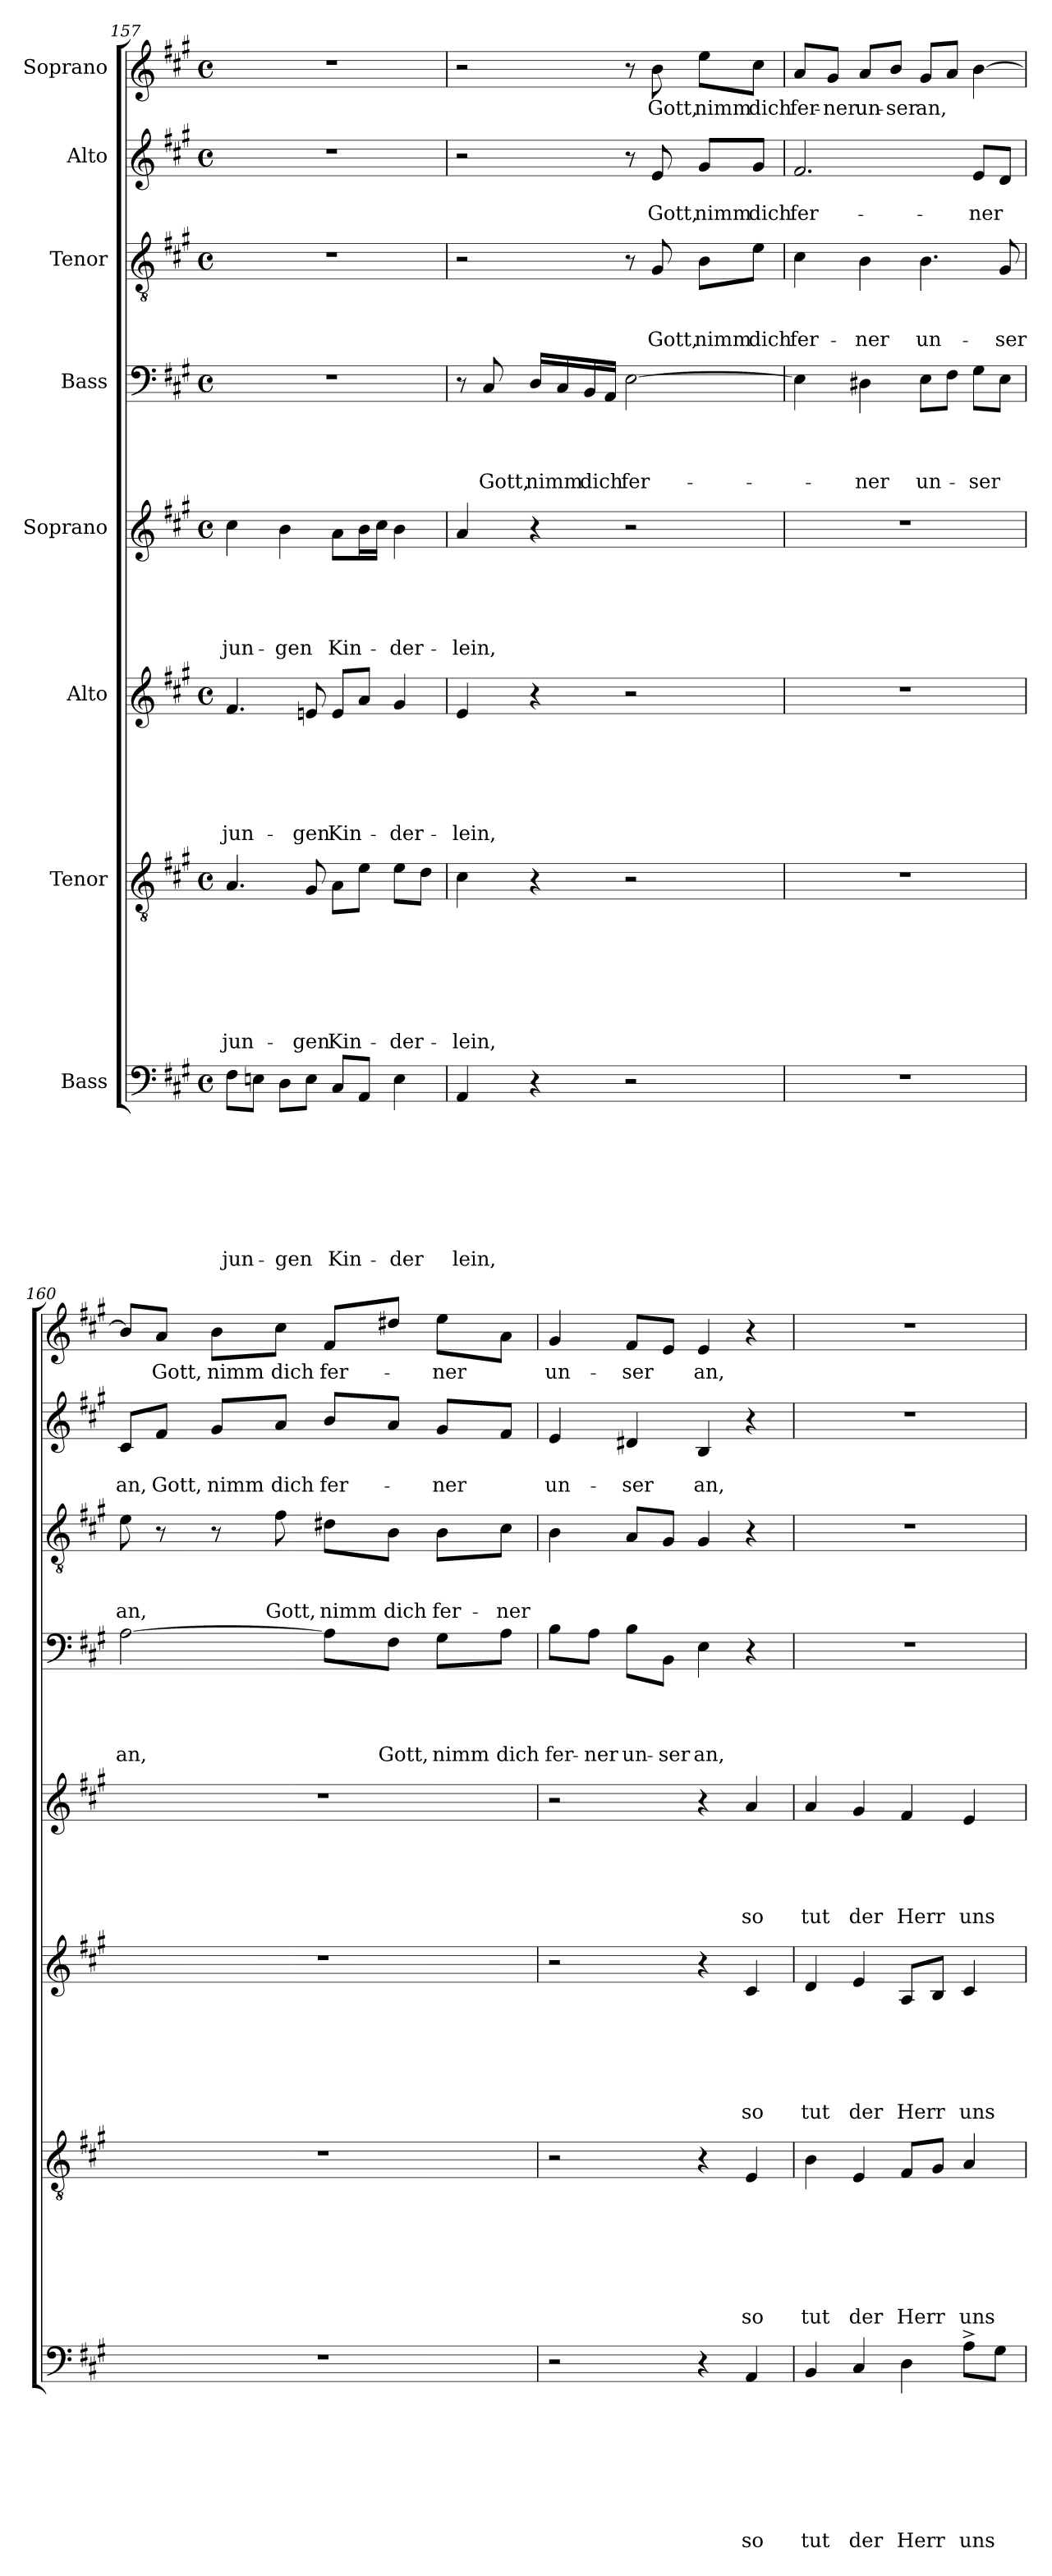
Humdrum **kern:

**kern	**text	**text	**text	**text	**text	**text	**text	**text	**kern	**text	**text	**text	**text	**text	**text	**text	**kern	**text	**text	**text	**text	**text	**text	**kern	**text	**text	**text	**text	**text	**kern	**text	**text	**text	**text	**kern	**text	**text	**text	**kern	**text	**text	**kern	**text
*part8	*part8	*part8	*part8	*part8	*part8	*part8	*part8	*part8	*part7	*part7	*part7	*part7	*part7	*part7	*part7	*part7	*part6	*part6	*part6	*part6	*part6	*part6	*part6	*part5	*part5	*part5	*part5	*part5	*part5	*part4	*part4	*part4	*part4	*part4	*part3	*part3	*part3	*part3	*part2	*part2	*part2	*part1	*part1
*staff8	*staff8	*staff8	*staff8	*staff8	*staff8	*staff8	*staff8	*staff8	*staff7	*staff7	*staff7	*staff7	*staff7	*staff7	*staff7	*staff7	*staff6	*staff6	*staff6	*staff6	*staff6	*staff6	*staff6	*staff5	*staff5	*staff5	*staff5	*staff5	*staff5	*staff4	*staff4	*staff4	*staff4	*staff4	*staff3	*staff3	*staff3	*staff3	*staff2	*staff2	*staff2	*staff1	*staff1
*I"Bass	*	*	*	*	*	*	*	*	*I"Tenor	*	*	*	*	*	*	*	*I"Alto	*	*	*	*	*	*	*I"Soprano	*	*	*	*	*	*I"Bass	*	*	*	*	*I"Tenor	*	*	*	*I"Alto	*	*	*I"Soprano	*
!!LO:PB:g=z
*clefF4	*	*	*	*	*	*	*	*	*clefGv2	*	*	*	*	*	*	*	*clefG2	*	*	*	*	*	*	*clefG2	*	*	*	*	*	*clefF4	*	*	*	*	*clefGv2	*	*	*	*clefG2	*	*	*clefG2	*
*k[f#c#g#]	*	*	*	*	*	*	*	*	*k[f#c#g#]	*	*	*	*	*	*	*	*k[f#c#g#]	*	*	*	*	*	*	*k[f#c#g#]	*	*	*	*	*	*k[f#c#g#]	*	*	*	*	*k[f#c#g#]	*	*	*	*k[f#c#g#]	*	*	*k[f#c#g#]	*
*A:	*	*	*	*	*	*	*	*	*A:	*	*	*	*	*	*	*	*A:	*	*	*	*	*	*	*A:	*	*	*	*	*	*A:	*	*	*	*	*A:	*	*	*	*A:	*	*	*A:	*
*M4/4	*	*	*	*	*	*	*	*	*M4/4	*	*	*	*	*	*	*	*M4/4	*	*	*	*	*	*	*M4/4	*	*	*	*	*	*M4/4	*	*	*	*	*M4/4	*	*	*	*M4/4	*	*	*M4/4	*
*met(c)	*	*	*	*	*	*	*	*	*met(c)	*	*	*	*	*	*	*	*met(c)	*	*	*	*	*	*	*met(c)	*	*	*	*	*	*met(c)	*	*	*	*	*met(c)	*	*	*	*met(c)	*	*	*met(c)	*
=157	=157	=157	=157	=157	=157	=157	=157	=157	=157	=157	=157	=157	=157	=157	=157	=157	=157	=157	=157	=157	=157	=157	=157	=157	=157	=157	=157	=157	=157	=157	=157	=157	=157	=157	=157	=157	=157	=157	=157	=157	=157	=157	=157
!	!	!	!	!	!	!	!	!LO:LY:b	!	!	!	!	!	!	!	!LO:LY:b	!	!	!	!	!	!	!LO:LY:b	!	!	!	!	!	!LO:LY:b	!	!	!	!	!	!	!	!	!	!	!	!	!	!
8F#\L	.	.	.	.	.	.	.	jun-	4.A/	.	.	.	.	.	.	jun-	4.f#/	.	.	.	.	.	jun-	4cc#\	.	.	.	.	jun-	1r	.	.	.	.	1r	.	.	.	1r	.	.	1r	.
8En\J	.	.	.	.	.	.	.	.	.	.	.	.	.	.	.	.	.	.	.	.	.	.	.	.	.	.	.	.	.	.	.	.	.	.	.	.	.	.	.	.	.	.	.
!	!	!	!	!	!	!	!	!LO:LY:b	!	!	!	!	!	!	!	!	!	!	!	!	!	!	!	!	!	!	!	!	!LO:LY:b	!	!	!	!	!	!	!	!	!	!	!	!	!	!
8D\L	.	.	.	.	.	.	.	-gen	.	.	.	.	.	.	.	.	.	.	.	.	.	.	.	4b\	.	.	.	.	-gen	.	.	.	.	.	.	.	.	.	.	.	.	.	.
!	!	!	!	!	!	!	!	!	!	!	!	!	!	!	!	!LO:LY:b	!	!	!	!	!	!	!LO:LY:b	!	!	!	!	!	!	!	!	!	!	!	!	!	!	!	!	!	!	!	!
8E\J	.	.	.	.	.	.	.	.	8G#/	.	.	.	.	.	.	-gen	8en/	.	.	.	.	.	-gen	.	.	.	.	.	.	.	.	.	.	.	.	.	.	.	.	.	.	.	.
!	!	!	!	!	!	!	!	!LO:LY:b	!	!	!	!	!	!	!	!LO:LY:b	!	!	!	!	!	!	!LO:LY:b	!	!	!	!	!	!LO:LY:b	!	!	!	!	!	!	!	!	!	!	!	!	!	!
8C#/L	.	.	.	.	.	.	.	Kin-	8A\L	.	.	.	.	.	.	Kin-	8e/L	.	.	.	.	.	Kin-	8a\L	.	.	.	.	Kin-	.	.	.	.	.	.	.	.	.	.	.	.	.	.
8AA/J	.	.	.	.	.	.	.	.	8e\J	.	.	.	.	.	.	.	8a/J	.	.	.	.	.	.	16b\L	.	.	.	.	.	.	.	.	.	.	.	.	.	.	.	.	.	.	.
.	.	.	.	.	.	.	.	.	.	.	.	.	.	.	.	.	.	.	.	.	.	.	.	16cc#\JJ	.	.	.	.	.	.	.	.	.	.	.	.	.	.	.	.	.	.	.
!	!	!	!	!	!	!	!	!LO:LY:b	!	!	!	!	!	!	!	!LO:LY:b	!	!	!	!	!	!	!LO:LY:b	!	!	!	!	!	!LO:LY:b	!	!	!	!	!	!	!	!	!	!	!	!	!	!
4E\	.	.	.	.	.	.	.	-der	8e\L	.	.	.	.	.	.	-der-	4g#/	.	.	.	.	.	-der-	4b\	.	.	.	.	-der-	.	.	.	.	.	.	.	.	.	.	.	.	.	.
.	.	.	.	.	.	.	.	.	8d\J	.	.	.	.	.	.	.	.	.	.	.	.	.	.	.	.	.	.	.	.	.	.	.	.	.	.	.	.	.	.	.	.	.	.
=158	=158	=158	=158	=158	=158	=158	=158	=158	=158	=158	=158	=158	=158	=158	=158	=158	=158	=158	=158	=158	=158	=158	=158	=158	=158	=158	=158	=158	=158	=158	=158	=158	=158	=158	=158	=158	=158	=158	=158	=158	=158	=158	=158
!	!	!	!	!	!	!	!	!LO:LY:b	!	!	!	!	!	!	!	!LO:LY:b	!	!	!	!	!	!	!LO:LY:b	!	!	!	!	!	!LO:LY:b	!	!	!	!	!	!	!	!	!	!	!	!	!	!
4AA/	.	.	.	.	.	.	.	lein,	4c#\	.	.	.	.	.	.	-lein,	4e/	.	.	.	.	.	-lein,	4a/	.	.	.	.	-lein,	8r	.	.	.	.	2r	.	.	.	2r	.	.	2r	.
!	!	!	!	!	!	!	!	!	!	!	!	!	!	!	!	!	!	!	!	!	!	!	!	!	!	!	!	!	!	!	!	!	!	!LO:LY:b	!	!	!	!	!	!	!	!	!
.	.	.	.	.	.	.	.	.	.	.	.	.	.	.	.	.	.	.	.	.	.	.	.	.	.	.	.	.	.	8C#/	.	.	.	Gott,	.	.	.	.	.	.	.	.	.
!	!	!	!	!	!	!	!	!	!	!	!	!	!	!	!	!	!	!	!	!	!	!	!	!	!	!	!	!	!	!	!	!	!	!LO:LY:b	!	!	!	!	!	!	!	!	!
4r	.	.	.	.	.	.	.	.	4r	.	.	.	.	.	.	.	4r	.	.	.	.	.	.	4r	.	.	.	.	.	16D/LL	.	.	.	nimm	.	.	.	.	.	.	.	.	.
.	.	.	.	.	.	.	.	.	.	.	.	.	.	.	.	.	.	.	.	.	.	.	.	.	.	.	.	.	.	16C#/	.	.	.	.	.	.	.	.	.	.	.	.	.
!	!	!	!	!	!	!	!	!	!	!	!	!	!	!	!	!	!	!	!	!	!	!	!	!	!	!	!	!	!	!	!	!	!	!LO:LY:b	!	!	!	!	!	!	!	!	!
.	.	.	.	.	.	.	.	.	.	.	.	.	.	.	.	.	.	.	.	.	.	.	.	.	.	.	.	.	.	16BB/	.	.	.	dich	.	.	.	.	.	.	.	.	.
.	.	.	.	.	.	.	.	.	.	.	.	.	.	.	.	.	.	.	.	.	.	.	.	.	.	.	.	.	.	16AA/JJ	.	.	.	.	.	.	.	.	.	.	.	.	.
!	!	!	!	!	!	!	!	!	!	!	!	!	!	!	!	!	!	!	!	!	!	!	!	!	!	!	!	!	!	!	!	!	!	!LO:LY:b	!	!	!	!	!	!	!	!	!
2r	.	.	.	.	.	.	.	.	2r	.	.	.	.	.	.	.	2r	.	.	.	.	.	.	2r	.	.	.	.	.	[>2E\	.	.	.	fer-	8r	.	.	.	8r	.	.	8r	.
!	!	!	!	!	!	!	!	!	!	!	!	!	!	!	!	!	!	!	!	!	!	!	!	!	!	!	!	!	!	!	!	!	!	!	!	!	!	!LO:LY:b	!	!	!LO:LY:b	!	!LO:LY:b
.	.	.	.	.	.	.	.	.	.	.	.	.	.	.	.	.	.	.	.	.	.	.	.	.	.	.	.	.	.	.	.	.	.	.	8G#/	.	.	Gott,	8e/	.	Gott,	8b\	Gott,
!	!	!	!	!	!	!	!	!	!	!	!	!	!	!	!	!	!	!	!	!	!	!	!	!	!	!	!	!	!	!	!	!	!	!	!	!	!	!LO:LY:b	!	!	!LO:LY:b	!	!LO:LY:b
.	.	.	.	.	.	.	.	.	.	.	.	.	.	.	.	.	.	.	.	.	.	.	.	.	.	.	.	.	.	.	.	.	.	.	8B\L	.	.	nimm	8g#/L	.	nimm	8ee\L	nimm
!	!	!	!	!	!	!	!	!	!	!	!	!	!	!	!	!	!	!	!	!	!	!	!	!	!	!	!	!	!	!	!	!	!	!	!	!	!	!LO:LY:b	!	!	!LO:LY:b	!	!LO:LY:b
.	.	.	.	.	.	.	.	.	.	.	.	.	.	.	.	.	.	.	.	.	.	.	.	.	.	.	.	.	.	.	.	.	.	.	8e\J	.	.	dich	8g#/J	.	dich	8cc#\J	dich
=159	=159	=159	=159	=159	=159	=159	=159	=159	=159	=159	=159	=159	=159	=159	=159	=159	=159	=159	=159	=159	=159	=159	=159	=159	=159	=159	=159	=159	=159	=159	=159	=159	=159	=159	=159	=159	=159	=159	=159	=159	=159	=159	=159
!	!	!	!	!	!	!	!	!	!	!	!	!	!	!	!	!	!	!	!	!	!	!	!	!	!	!	!	!	!	!	!	!	!	!	!	!	!	!LO:LY:b	!	!	!LO:LY:b	!	!LO:LY:b
1r	.	.	.	.	.	.	.	.	1r	.	.	.	.	.	.	.	1r	.	.	.	.	.	.	1r	.	.	.	.	.	4E\]	.	.	.	.	4c#\	.	.	fer-	2.f#/	.	fer-	8a/L	fer-
!	!	!	!	!	!	!	!	!	!	!	!	!	!	!	!	!	!	!	!	!	!	!	!	!	!	!	!	!	!	!	!	!	!	!	!	!	!	!	!	!	!	!	!LO:LY:b
.	.	.	.	.	.	.	.	.	.	.	.	.	.	.	.	.	.	.	.	.	.	.	.	.	.	.	.	.	.	.	.	.	.	.	.	.	.	.	.	.	.	8g#/J	-ner
!	!	!	!	!	!	!	!	!	!	!	!	!	!	!	!	!	!	!	!	!	!	!	!	!	!	!	!	!	!	!	!	!	!	!LO:LY:b	!	!	!	!LO:LY:b	!	!	!	!	!LO:LY:b
.	.	.	.	.	.	.	.	.	.	.	.	.	.	.	.	.	.	.	.	.	.	.	.	.	.	.	.	.	.	4D#X\	.	.	.	-ner	4B\	.	.	-ner	.	.	.	8a/L	un-
!	!	!	!	!	!	!	!	!	!	!	!	!	!	!	!	!	!	!	!	!	!	!	!	!	!	!	!	!	!	!	!	!	!	!	!	!	!	!	!	!	!	!	!LO:LY:b
.	.	.	.	.	.	.	.	.	.	.	.	.	.	.	.	.	.	.	.	.	.	.	.	.	.	.	.	.	.	.	.	.	.	.	.	.	.	.	.	.	.	8b/J	-ser
!	!	!	!	!	!	!	!	!	!	!	!	!	!	!	!	!	!	!	!	!	!	!	!	!	!	!	!	!	!	!	!	!	!	!LO:LY:b	!	!	!	!LO:LY:b	!	!	!	!	!LO:LY:b
.	.	.	.	.	.	.	.	.	.	.	.	.	.	.	.	.	.	.	.	.	.	.	.	.	.	.	.	.	.	8E\L	.	.	.	un-	4.B\	.	.	un-	.	.	.	8g#/L	an,
.	.	.	.	.	.	.	.	.	.	.	.	.	.	.	.	.	.	.	.	.	.	.	.	.	.	.	.	.	.	8F#\J	.	.	.	.	.	.	.	.	.	.	.	8a/J	.
!	!	!	!	!	!	!	!	!	!	!	!	!	!	!	!	!	!	!	!	!	!	!	!	!	!	!	!	!	!	!	!	!	!	!LO:LY:b	!	!	!	!	!	!	!LO:LY:b	!	!
.	.	.	.	.	.	.	.	.	.	.	.	.	.	.	.	.	.	.	.	.	.	.	.	.	.	.	.	.	.	8G#\L	.	.	.	-ser	.	.	.	.	8e/L	.	-ner	[>4b\	.
!	!	!	!	!	!	!	!	!	!	!	!	!	!	!	!	!	!	!	!	!	!	!	!	!	!	!	!	!	!	!	!	!	!	!	!	!	!	!LO:LY:b	!	!	!	!	!
.	.	.	.	.	.	.	.	.	.	.	.	.	.	.	.	.	.	.	.	.	.	.	.	.	.	.	.	.	.	8E\J	.	.	.	.	8G#/	.	.	-ser	8d/J	.	.	.	.
=160	=160	=160	=160	=160	=160	=160	=160	=160	=160	=160	=160	=160	=160	=160	=160	=160	=160	=160	=160	=160	=160	=160	=160	=160	=160	=160	=160	=160	=160	=160	=160	=160	=160	=160	=160	=160	=160	=160	=160	=160	=160	=160	=160
!	!	!	!	!	!	!	!	!	!	!	!	!	!	!	!	!	!	!	!	!	!	!	!	!	!	!	!	!	!	!	!	!	!	!LO:LY:b	!	!	!	!LO:LY:b	!	!	!LO:LY:b	!	!
1r	.	.	.	.	.	.	.	.	1r	.	.	.	.	.	.	.	1r	.	.	.	.	.	.	1r	.	.	.	.	.	[>2A\	.	.	.	an,	8e\	.	.	an,	8c#/L	.	an,	8b/L]	.
!	!	!	!	!	!	!	!	!	!	!	!	!	!	!	!	!	!	!	!	!	!	!	!	!	!	!	!	!	!	!	!	!	!	!	!	!	!	!	!	!	!LO:LY:b	!	!LO:LY:b
.	.	.	.	.	.	.	.	.	.	.	.	.	.	.	.	.	.	.	.	.	.	.	.	.	.	.	.	.	.	.	.	.	.	.	8r	.	.	.	8f#/J	.	Gott,	8a/J	Gott,
!	!	!	!	!	!	!	!	!	!	!	!	!	!	!	!	!	!	!	!	!	!	!	!	!	!	!	!	!	!	!	!	!	!	!	!	!	!	!	!	!	!LO:LY:b	!	!LO:LY:b
.	.	.	.	.	.	.	.	.	.	.	.	.	.	.	.	.	.	.	.	.	.	.	.	.	.	.	.	.	.	.	.	.	.	.	8r	.	.	.	8g#/L	.	nimm	8b\L	nimm
!	!	!	!	!	!	!	!	!	!	!	!	!	!	!	!	!	!	!	!	!	!	!	!	!	!	!	!	!	!	!	!	!	!	!	!	!	!	!LO:LY:b	!	!	!LO:LY:b	!	!LO:LY:b
.	.	.	.	.	.	.	.	.	.	.	.	.	.	.	.	.	.	.	.	.	.	.	.	.	.	.	.	.	.	.	.	.	.	.	8f#\	.	.	Gott,	8a/J	.	dich	8cc#\J	dich
!	!	!	!	!	!	!	!	!	!	!	!	!	!	!	!	!	!	!	!	!	!	!	!	!	!	!	!	!	!	!	!	!	!	!	!	!	!	!LO:LY:b	!	!	!LO:LY:b	!	!LO:LY:b
.	.	.	.	.	.	.	.	.	.	.	.	.	.	.	.	.	.	.	.	.	.	.	.	.	.	.	.	.	.	8A\L]	.	.	.	.	8d#X\L	.	.	nimm	8b/L	.	fer-	8f#/L	fer-
!	!	!	!	!	!	!	!	!	!	!	!	!	!	!	!	!	!	!	!	!	!	!	!	!	!	!	!	!	!	!	!	!	!	!LO:LY:b	!	!	!	!LO:LY:b	!	!	!	!	!
.	.	.	.	.	.	.	.	.	.	.	.	.	.	.	.	.	.	.	.	.	.	.	.	.	.	.	.	.	.	8F#\J	.	.	.	Gott,	8B\J	.	.	dich	8a/J	.	.	8dd#X/J	.
!	!	!	!	!	!	!	!	!	!	!	!	!	!	!	!	!	!	!	!	!	!	!	!	!	!	!	!	!	!	!	!	!	!	!LO:LY:b	!	!	!	!LO:LY:b	!	!	!LO:LY:b	!	!LO:LY:b
.	.	.	.	.	.	.	.	.	.	.	.	.	.	.	.	.	.	.	.	.	.	.	.	.	.	.	.	.	.	8G#\L	.	.	.	nimm	8B\L	.	.	fer-	8g#/L	.	-ner	8ee\L	-ner
!	!	!	!	!	!	!	!	!	!	!	!	!	!	!	!	!	!	!	!	!	!	!	!	!	!	!	!	!	!	!	!	!	!	!LO:LY:b	!	!	!	!LO:LY:b	!	!	!	!	!
.	.	.	.	.	.	.	.	.	.	.	.	.	.	.	.	.	.	.	.	.	.	.	.	.	.	.	.	.	.	8A\J	.	.	.	dich	8c#\J	.	.	-ner	8f#/J	.	.	8a\J	.
!!LO:PB:g=z
=161	=161	=161	=161	=161	=161	=161	=161	=161	=161	=161	=161	=161	=161	=161	=161	=161	=161	=161	=161	=161	=161	=161	=161	=161	=161	=161	=161	=161	=161	=161	=161	=161	=161	=161	=161	=161	=161	=161	=161	=161	=161	=161	=161
!	!	!	!	!	!	!	!	!	!	!	!	!	!	!	!	!	!	!	!	!	!	!	!	!	!	!	!	!	!	!	!	!	!	!LO:LY:b	!	!	!	!	!	!	!LO:LY:b	!	!LO:LY:b
2r	.	.	.	.	.	.	.	.	2r	.	.	.	.	.	.	.	2r	.	.	.	.	.	.	2r	.	.	.	.	.	8B\L	.	.	.	fer-	4B\	.	.	.	4e/	.	un-	4g#/	un-
!	!	!	!	!	!	!	!	!	!	!	!	!	!	!	!	!	!	!	!	!	!	!	!	!	!	!	!	!	!	!	!	!	!	!LO:LY:b:rj	!	!	!	!	!	!	!	!	!
.	.	.	.	.	.	.	.	.	.	.	.	.	.	.	.	.	.	.	.	.	.	.	.	.	.	.	.	.	.	8A\J	.	.	.	-ner	.	.	.	.	.	.	.	.	.
!	!	!	!	!	!	!	!	!	!	!	!	!	!	!	!	!	!	!	!	!	!	!	!	!	!	!	!	!	!	!	!	!	!	!LO:LY:b	!	!	!	!	!	!	!LO:LY:b	!	!LO:LY:b
.	.	.	.	.	.	.	.	.	.	.	.	.	.	.	.	.	.	.	.	.	.	.	.	.	.	.	.	.	.	8B\L	.	.	.	un-	8A/L	.	.	.	4d#X/	.	-ser	8f#/L	-ser
!	!	!	!	!	!	!	!	!	!	!	!	!	!	!	!	!	!	!	!	!	!	!	!	!	!	!	!	!	!	!	!	!	!	!LO:LY:b:rj	!	!	!	!	!	!	!	!	!
.	.	.	.	.	.	.	.	.	.	.	.	.	.	.	.	.	.	.	.	.	.	.	.	.	.	.	.	.	.	8BB\J	.	.	.	-ser	8G#/J	.	.	.	.	.	.	8e/J	.
!	!	!	!	!	!	!	!	!	!	!	!	!	!	!	!	!	!	!	!	!	!	!	!	!	!	!	!	!	!	!	!	!	!	!LO:LY:b	!	!	!	!	!	!	!LO:LY:b	!	!LO:LY:b
4r	.	.	.	.	.	.	.	.	4r	.	.	.	.	.	.	.	4r	.	.	.	.	.	.	4r	.	.	.	.	.	4E\	.	.	.	an,	4G#/	.	.	.	4B/	.	an,	4e/	an,
!	!	!	!	!	!	!	!	!LO:LY:b	!	!	!	!	!	!	!	!LO:LY:b	!	!	!	!	!	!	!LO:LY:b	!	!	!	!	!	!LO:LY:b	!	!	!	!	!	!	!	!	!	!	!	!	!	!
4AA/	.	.	.	.	.	.	.	so	4E/	.	.	.	.	.	.	so	4c#/	.	.	.	.	.	so	4a/	.	.	.	.	so	4r	.	.	.	.	4r	.	.	.	4r	.	.	4r	.
=162	=162	=162	=162	=162	=162	=162	=162	=162	=162	=162	=162	=162	=162	=162	=162	=162	=162	=162	=162	=162	=162	=162	=162	=162	=162	=162	=162	=162	=162	=162	=162	=162	=162	=162	=162	=162	=162	=162	=162	=162	=162	=162	=162
!	!	!	!	!	!	!	!	!LO:LY:b	!	!	!	!	!	!	!	!LO:LY:b	!	!	!	!	!	!	!LO:LY:b	!	!	!	!	!	!LO:LY:b	!	!	!	!	!	!	!	!	!	!	!	!	!	!
4BB/	.	.	.	.	.	.	.	tut	4B\	.	.	.	.	.	.	tut	4d/	.	.	.	.	.	tut	4a/	.	.	.	.	tut	1r	.	.	.	.	1r	.	.	.	1r	.	.	1r	.
!	!	!	!	!	!	!	!	!LO:LY:b	!	!	!	!	!	!	!	!LO:LY:b	!	!	!	!	!	!	!LO:LY:b	!	!	!	!	!	!LO:LY:b	!	!	!	!	!	!	!	!	!	!	!	!	!	!
4C#/	.	.	.	.	.	.	.	der	4E/	.	.	.	.	.	.	der	4e/	.	.	.	.	.	der	4g#/	.	.	.	.	der	.	.	.	.	.	.	.	.	.	.	.	.	.	.
!	!	!	!	!	!	!	!	!LO:LY:b	!	!	!	!	!	!	!	!LO:LY:b	!	!	!	!	!	!	!LO:LY:b	!	!	!	!	!	!LO:LY:b	!	!	!	!	!	!	!	!	!	!	!	!	!	!
4D\	.	.	.	.	.	.	.	Herr	8F#/L	.	.	.	.	.	.	Herr	8A/L	.	.	.	.	.	Herr	4f#/	.	.	.	.	Herr	.	.	.	.	.	.	.	.	.	.	.	.	.	.
.	.	.	.	.	.	.	.	.	8G#/J	.	.	.	.	.	.	.	8B/J	.	.	.	.	.	.	.	.	.	.	.	.	.	.	.	.	.	.	.	.	.	.	.	.	.	.
!	!	!	!	!	!	!	!	!LO:LY:b	!	!	!	!	!	!	!	!LO:LY:b	!	!	!	!	!	!	!LO:LY:b	!	!	!	!	!	!LO:LY:b	!	!	!	!	!	!	!	!	!	!	!	!	!	!
8A^>\L	.	.	.	.	.	.	.	uns	4A/	.	.	.	.	.	.	uns	4c#/	.	.	.	.	.	uns	4e/	.	.	.	.	uns	.	.	.	.	.	.	.	.	.	.	.	.	.	.
8G#\J	.	.	.	.	.	.	.	.	.	.	.	.	.	.	.	.	.	.	.	.	.	.	.	.	.	.	.	.	.	.	.	.	.	.	.	.	.	.	.	.	.	.	.
=	=	=	=	=	=	=	=	=	=	=	=	=	=	=	=	=	=	=	=	=	=	=	=	=	=	=	=	=	=	=	=	=	=	=	=	=	=	=	=	=	=	=	=
*-	*-	*-	*-	*-	*-	*-	*-	*-	*-	*-	*-	*-	*-	*-	*-	*-	*-	*-	*-	*-	*-	*-	*-	*-	*-	*-	*-	*-	*-	*-	*-	*-	*-	*-	*-	*-	*-	*-	*-	*-	*-	*-	*-
